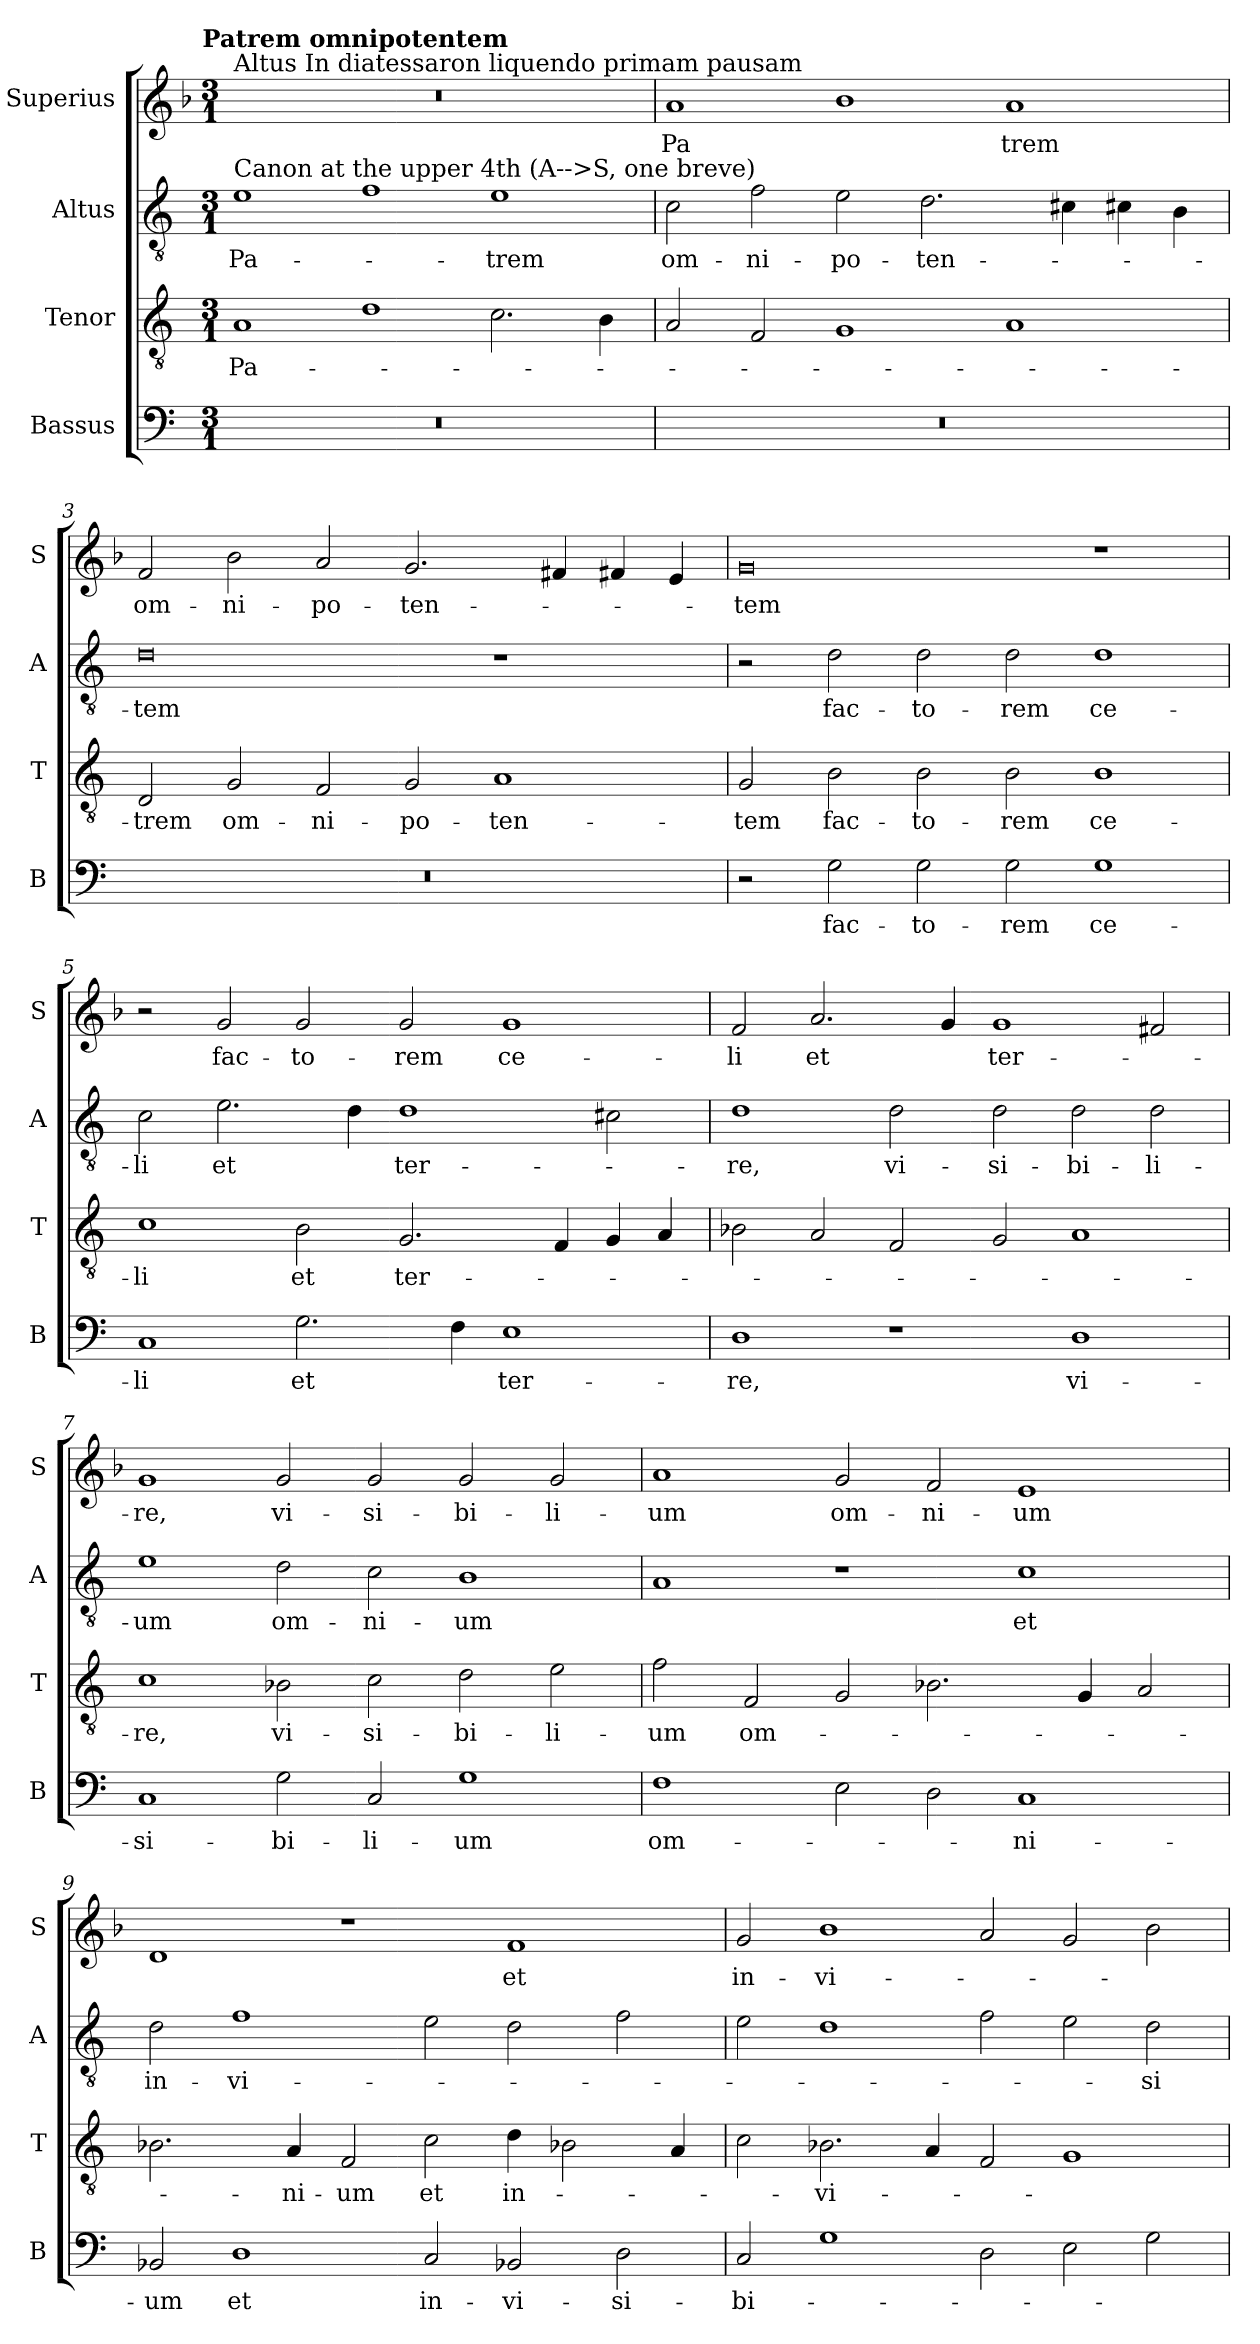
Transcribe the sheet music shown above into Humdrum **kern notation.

**kern	**text	**kern	**text	**kern	**text	**kern	**text
*part4	*part4	*part3	*part3	*part2	*part2	*part1	*part1
*staff4	*staff4	*staff3	*staff3	*staff2	*staff2	*staff1	*staff1
*I"Bassus	*	*I"Tenor	*	*I"Altus	*	*I"Superius	*
*I'B	*	*I'T	*	*I'A	*	*I'S	*
*clefF4	*	*clefGv2	*	*clefGv2	*	*clefG2	*
*k[]	*	*k[]	*	*k[]	*	*k[b-]	*
!!LO:TX:omd:t=Patrem omnipotentem
*M3/1	*	*M3/1	*	*M3/1	*	*M3/1	*
=1	=1	=1	=1	=1	=1	=1	=1
!	!	!	!	!	!	!LO:TX:a:t=Altus In diatessaron liquendo primam pausam	!
!	!	!	!	!LO:TX:a:t=Canon at the upper 4th (A-->S, one breve)	!	!	!
0.r	.	1A	Pa-	1e	Pa-	0.r	.
.	.	1d	.	1f	.	.	.
.	.	2.c\	.	1e	-trem	.	.
.	.	4B\	.	.	.	.	.
=2	=2	=2	=2	=2	=2	=2	=2
0.r	.	2A/	.	2c\	om-	1a	Pa
.	.	2F/	.	2f\	-ni-	.	.
.	.	1G	.	2e\	-po-	1b-	.
.	.	.	.	2.d\	-ten-	.	.
.	.	1A	.	.	.	1a	trem
.	.	.	.	4c#X\	.	.	.
.	.	.	.	4c#X\	.	.	.
.	.	.	.	4B\	.	.	.
=3	=3	=3	=3	=3	=3	=3	=3
0.r	.	2D/	-trem	0d	-tem	2f/	om-
.	.	2G/	om-	.	.	2b-\	-ni-
.	.	2F/	-ni-	.	.	2a/	-po-
.	.	2G/	-po-	.	.	2.g/	-ten-
.	.	1A	-ten-	1r	.	.	.
.	.	.	.	.	.	4f#X/	.
.	.	.	.	.	.	4f#X/	.
.	.	.	.	.	.	4e/	.
=4	=4	=4	=4	=4	=4	=4	=4
2r	.	2G/	-tem	2r	.	0g	-tem
2G\	fac-	2B\	fac-	2d\	fac-	.	.
2G\	-to-	2B\	-to-	2d\	-to-	.	.
2G\	-rem	2B\	-rem	2d\	-rem	.	.
1G	ce-	1B	ce-	1d	ce-	1r	.
=5	=5	=5	=5	=5	=5	=5	=5
1C	-li	1c	-li	2c\	-li	2r	.
.	.	.	.	2.e\	et	2g/	fac-
2.G\	et	2B\	et	.	.	2g/	-to-
.	.	.	.	4d\	.	.	.
.	.	2.G/	ter-	1d	ter-	2g/	-rem
4F\	.	.	.	.	.	.	.
1E	ter-	.	.	.	.	1g	ce-
.	.	4F/	.	.	.	.	.
.	.	4G/	.	2c#X\	.	.	.
.	.	4A/	.	.	.	.	.
=6	=6	=6	=6	=6	=6	=6	=6
1D	-re,	2B-X\	.	1d	-re,	2f/	-li
.	.	2A/	.	.	.	2.a/	et
1r	.	2F/	.	2d\	vi-	.	.
.	.	.	.	.	.	4g/	.
.	.	2G/	.	2d\	-si-	1g	ter-
1D	vi-	1A	.	2d\	-bi-	.	.
.	.	.	.	2d\	-li-	2f#X/	.
=7	=7	=7	=7	=7	=7	=7	=7
1C	-si-	1c	-re,	1e	-um	1g	-re,
2G\	-bi-	2B-X\	vi-	2d\	om-	2g/	vi-
2C/	-li-	2c\	-si-	2c\	-ni-	2g/	-si-
1G	-um	2d\	-bi-	1B	-um	2g/	-bi-
.	.	2e\	-li-	.	.	2g/	-li-
=8	=8	=8	=8	=8	=8	=8	=8
1F	om-	2f\	-um	1A	.	1a	-um
.	.	2F/	om-	.	.	.	.
2E\	.	2G/	.	1r	.	2g/	om-
2D\	.	2.B-X\	.	.	.	2f/	-ni-
1C	-ni-	.	.	1c	et	1e	-um
.	.	4G/	.	.	.	.	.
.	.	2A/	.	.	.	.	.
=9	=9	=9	=9	=9	=9	=9	=9
2BB-X/	-um	2.B-X\	.	2d\	in-	1d	.
1D	et	.	.	1f	-vi-	.	.
.	.	4A/	-ni-	.	.	.	.
.	.	2F/	-um	.	.	1r	.
2C/	in-	2c\	et	2e\	.	.	.
2BB-X/	-vi-	4d\	in-	2d\	.	1f	et
.	.	2B-X\	.	.	.	.	.
2D\	-si-	.	.	2f\	.	.	.
.	.	4A/	.	.	.	.	.
=10	=10	=10	=10	=10	=10	=10	=10
2C/	-bi-	2c\	.	2e\	.	2g/	in-
1G	.	2.B-X\	-vi-	1d	.	1b-	-vi-
.	.	4A/	.	.	.	.	.
2D\	.	2F/	.	2f\	.	2a/	.
2E\	.	1G	.	2e\	.	2g/	.
2G\	.	.	.	2d\	-si-	2b-\	.
=	=	=	=	=	=	=	=
*-	*-	*-	*-	*-	*-	*-	*-
